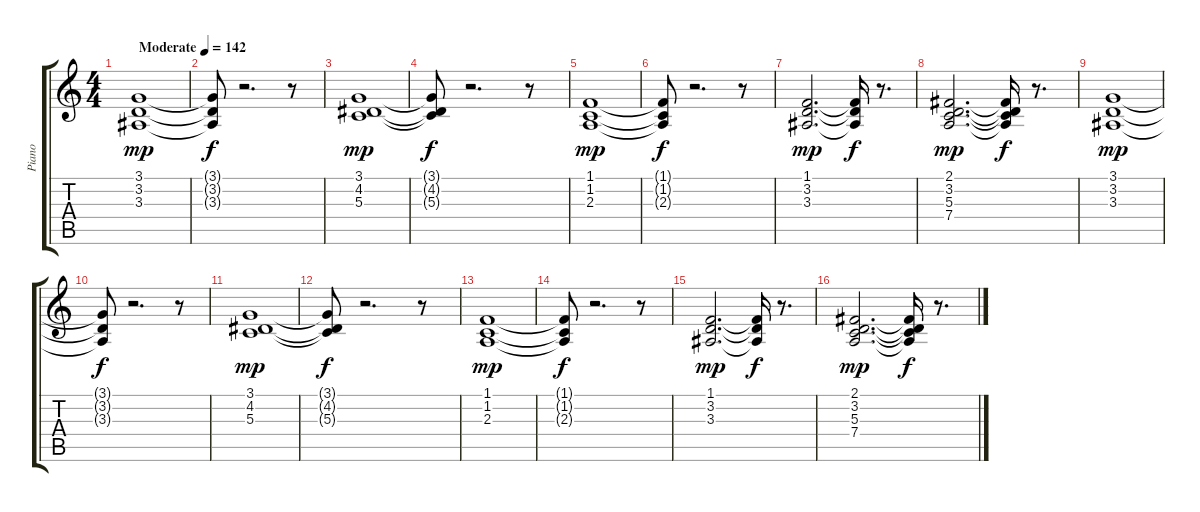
\track ("Piano" "Piano") {instrument electricpiano2}
\staff {score tabs}
\tuning (E4 B3 G3 D3 A2 E2) {hide}
\ts (4 4)
\tempo (142 "Moderate")
\clef g2
\ks c
(3.1 3.2 3.3).1{dy mp instrument electricpiano2} |
(3.1{t} 3.2{t} 3.3{t}).8{dy f} r.2{d} r.8 |
(3.1 4.2 5.3).1{dy mp} |
(3.1{t} 4.2{t} 5.3{t}).8{dy f} r.2{d} r.8 |
(1.1 1.2 2.3).1{dy mp} |
(1.1{t} 1.2{t} 2.3{t}).8{dy f} r.2{d} r.8 |
(1.1 3.2 3.3).2{d dy mp} (1.1{t} 3.2{t} 3.3{t}).16{dy f} r.8{d} |
(2.1 3.2 5.3 7.4).2{d dy mp} (2.1{t} 3.2{t} 5.3{t} 7.4{t}).16{dy f} r.8{d} |
(3.1 3.2 3.3).1{dy mp} |
(3.1{t} 3.2{t} 3.3{t}).8{dy f} r.2{d} r.8 |
(3.1 4.2 5.3).1{dy mp} |
(3.1{t} 4.2{t} 5.3{t}).8{dy f} r.2{d} r.8 |
(1.1 1.2 2.3).1{dy mp} |
(1.1{t} 1.2{t} 2.3{t}).8{dy f} r.2{d} r.8 |
(1.1 3.2 3.3).2{d dy mp} (1.1{t} 3.2{t} 3.3{t}).16{dy f} r.8{d} |
(2.1 3.2 5.3 7.4).2{d dy mp} (2.1{t} 3.2{t} 5.3{t} 7.4{t}).16{dy f} r.8{d}
